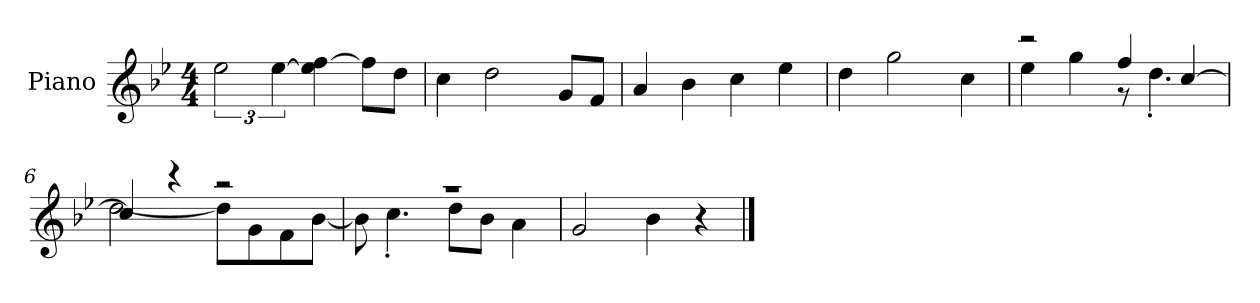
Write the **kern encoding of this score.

**kern
*part1
*staff1
*I"Piano
*I'P-no
*clefG2
*k[b-e-]
*M4/4
*MM178
=1
3ee-\
[6ee-\
4ee-\] [4ff\
8ff\L]
8dd\J
=2
4cc\
2dd\
8g/L
8f/J
=3
4a/
4b-\
4cc\
4ee-\
=4
4dd\
2gg\
4cc\
=5
*^
2r	4ee-\
.	4gg\
4ff/	8r
.	4.dd'\
[4cc/	.
=6	=6
4cc/]	[2dd\
4r	.
2r	8dd\L]
.	8g\
.	8f\
.	[8b-\J
=7	=7
1r	8b-\]
.	4.cc'\
.	8dd\L
.	8b-\J
.	4a\
*v	*v
!!LO:LB:g=z
=8
2g/
4b-\
4r
==
*-
